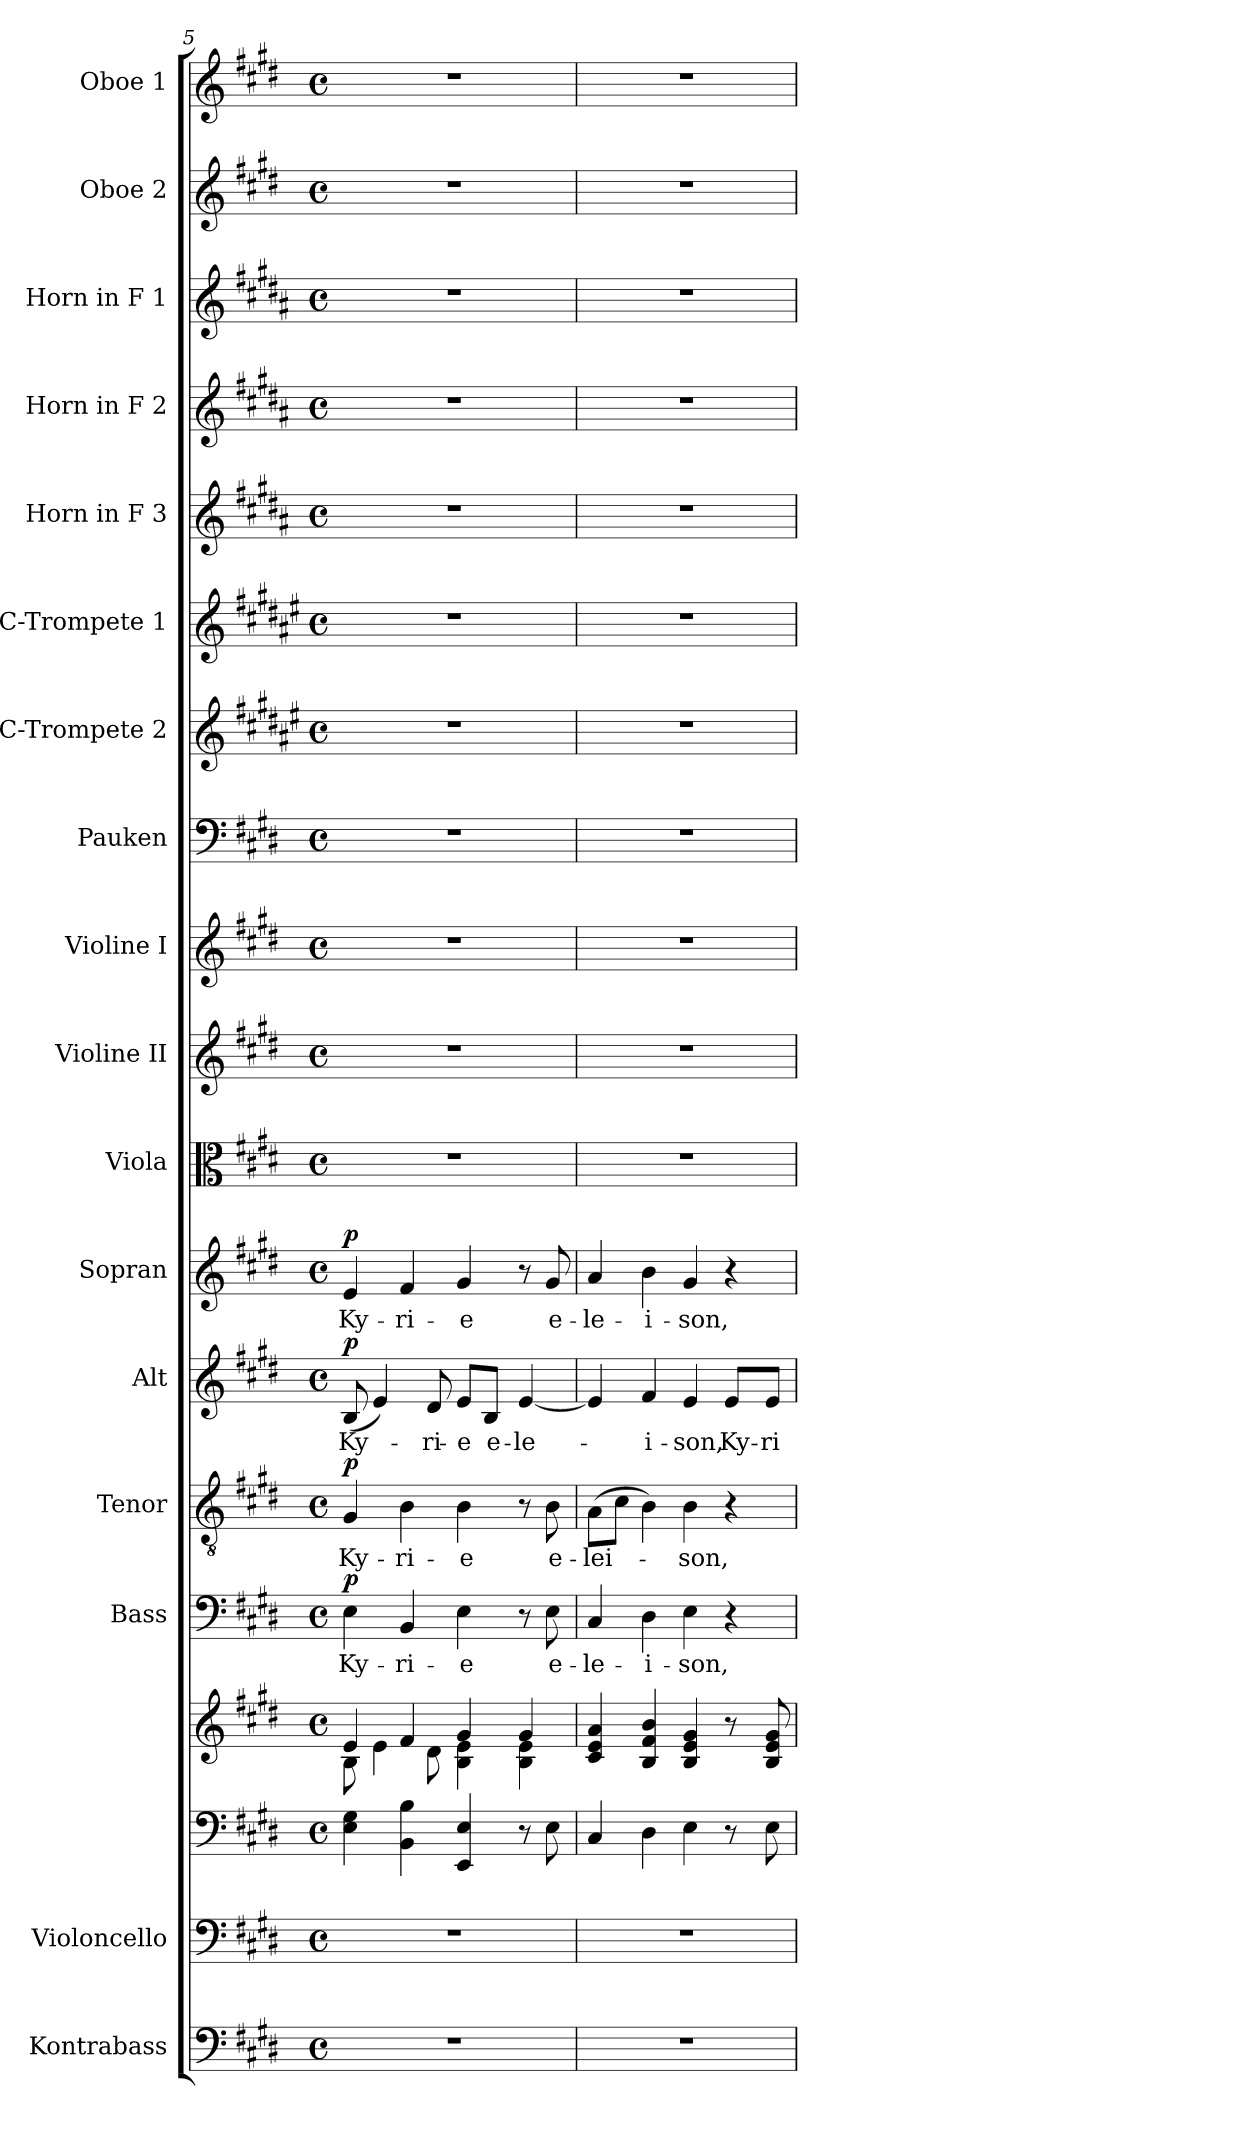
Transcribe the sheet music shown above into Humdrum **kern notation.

**kern	**kern	**kern	**kern	**kern	**text	**dynam	**kern	**text	**dynam	**kern	**text	**dynam	**kern	**text	**dynam	**kern	**kern	**kern	**kern	**kern	**kern	**kern	**kern	**kern	**kern	**kern
*part18	*part17	*part16	*part16	*part15	*part15	*part15	*part14	*part14	*part14	*part13	*part13	*part13	*part12	*part12	*part12	*part11	*part10	*part9	*part8	*part7	*part6	*part5	*part4	*part3	*part2	*part1
*staff19	*staff18	*staff17	*staff16	*staff15	*staff15	*staff15	*staff14	*staff14	*staff14	*staff13	*staff13	*staff13	*staff12	*staff12	*staff12	*staff11	*staff10	*staff9	*staff8	*staff7	*staff6	*staff5	*staff4	*staff3	*staff2	*staff1
*I"Kontrabass	*I"Violoncello	*	*	*I"Bass	*	*	*I"Tenor	*	*	*I"Alt	*	*	*I"Sopran	*	*	*I"Viola	*I"Violine II	*I"Violine I	*I"Pauken	*I"C-Trompete 2	*I"C-Trompete 1	*I"Horn in F 3	*I"Horn in F 2	*I"Horn in F 1	*I"Oboe 2	*I"Oboe 1
*I'Kb.	*I'Vc.	*	*	*I'B.	*	*	*I'T.	*	*	*I'A.	*	*	*I'S.	*	*	*I'Vla.	*I'Vl. II	*I'Vl. I	*I'Pk.	*I'C Trp. 2	*I'C Trp. 1	*	*	*	*I'Ob. 2	*I'Ob. 1
*clefF4	*clefF4	*clefF4	*clefG2	*clefF4	*	*	*clefGv2	*	*	*clefG2	*	*	*clefG2	*	*	*clefC3	*clefG2	*clefG2	*clefF4	*clefG2	*clefG2	*clefG2	*clefG2	*clefG2	*clefG2	*clefG2
*ITrd7c12	*	*	*	*	*	*	*	*	*	*	*	*	*	*	*	*	*	*	*	*ITrd1c2	*ITrd1c2	*ITrd4c7	*ITrd4c7	*ITrd4c7	*	*
*k[f#c#g#d#]	*k[f#c#g#d#]	*k[f#c#g#d#]	*k[f#c#g#d#]	*k[f#c#g#d#]	*	*	*k[f#c#g#d#]	*	*	*k[f#c#g#d#]	*	*	*k[f#c#g#d#]	*	*	*k[f#c#g#d#]	*k[f#c#g#d#]	*k[f#c#g#d#]	*k[f#c#g#d#]	*k[f#c#g#d#]	*k[f#c#g#d#]	*k[f#c#g#d#]	*k[f#c#g#d#]	*k[f#c#g#d#]	*k[f#c#g#d#]	*k[f#c#g#d#]
*E:	*E:	*E:	*E:	*E:	*	*	*E:	*	*	*E:	*	*	*E:	*	*	*E:	*E:	*E:	*E:	*E:	*E:	*E:	*E:	*E:	*E:	*E:
*M4/4	*M4/4	*M4/4	*M4/4	*M4/4	*	*	*M4/4	*	*	*M4/4	*	*	*M4/4	*	*	*M4/4	*M4/4	*M4/4	*M4/4	*M4/4	*M4/4	*M4/4	*M4/4	*M4/4	*M4/4	*M4/4
*met(c)	*met(c)	*met(c)	*met(c)	*met(c)	*	*	*met(c)	*	*	*met(c)	*	*	*met(c)	*	*	*met(c)	*met(c)	*met(c)	*met(c)	*met(c)	*met(c)	*met(c)	*met(c)	*met(c)	*met(c)	*met(c)
=5	=5	=5	=5	=5	=5	=5	=5	=5	=5	=5	=5	=5	=5	=5	=5	=5	=5	=5	=5	=5	=5	=5	=5	=5	=5	=5
*	*	*	*^	*	*	*	*	*	*	*	*	*	*	*	*	*	*	*	*	*	*	*	*	*	*	*
!	!	!	!	!	!	!LO:LY:b	!LO:DY:a	!	!LO:LY:b	!LO:DY:a	!	!LO:LY:b	!LO:DY:a	!	!LO:LY:b	!LO:DY:a	!	!	!	!	!	!	!	!	!	!	!
1r	1r	4E\ 4G#\	4e/	8B\	4E\	Ky-	p	4G#/	Ky-	p	(<8B/	Ky-	p	4e/	Ky-	p	1r	1r	1r	1r	1r	1r	1r	1r	1r	1r	1r
.	.	.	.	4e\	.	.	.	.	.	.	4e/)	.	.	.	.	.	.	.	.	.	.	.	.	.	.	.	.
!	!	!	!	!	!	!LO:LY:b	!	!	!LO:LY:b	!	!	!	!	!	!LO:LY:b	!	!	!	!	!	!	!	!	!	!	!	!
.	.	4BB\ 4B\	4f#/	.	4BB/	-ri-	.	4B\	-ri-	.	.	.	.	4f#/	-ri-	.	.	.	.	.	.	.	.	.	.	.	.
!	!	!	!	!	!	!	!	!	!	!	!	!LO:LY:b	!	!	!	!	!	!	!	!	!	!	!	!	!	!	!
.	.	.	.	8d#\	.	.	.	.	.	.	8d#/	-ri-	.	.	.	.	.	.	.	.	.	.	.	.	.	.	.
!	!	!	!	!	!	!LO:LY:b	!	!	!LO:LY:b	!	!	!LO:LY:b	!	!	!LO:LY:b	!	!	!	!	!	!	!	!	!	!	!	!
.	.	4EE/ 4E/	4g#/	4B\ 4e\	4E\	-e	.	4B\	-e	.	8e/L	-e	.	4g#/	-e	.	.	.	.	.	.	.	.	.	.	.	.
!	!	!	!	!	!	!	!	!	!	!	!	!LO:LY:b	!	!	!	!	!	!	!	!	!	!	!	!	!	!	!
.	.	.	.	.	.	.	.	.	.	.	8B/J	e-	.	.	.	.	.	.	.	.	.	.	.	.	.	.	.
!	!	!	!	!	!	!	!	!	!	!	!	!LO:LY:b	!	!	!	!	!	!	!	!	!	!	!	!	!	!	!
.	.	8r	4g#/	4B\ 4e\	8r	.	.	8r	.	.	[4e/	-le-	.	8r	.	.	.	.	.	.	.	.	.	.	.	.	.
!	!	!	!	!	!	!LO:LY:b	!	!	!LO:LY:b	!	!	!	!	!	!LO:LY:b	!	!	!	!	!	!	!	!	!	!	!	!
.	.	8E\	.	.	8E\	e-	.	8B\	e-	.	.	.	.	8g#/	e-	.	.	.	.	.	.	.	.	.	.	.	.
*	*	*	*v	*v	*	*	*	*	*	*	*	*	*	*	*	*	*	*	*	*	*	*	*	*	*	*	*
=6	=6	=6	=6	=6	=6	=6	=6	=6	=6	=6	=6	=6	=6	=6	=6	=6	=6	=6	=6	=6	=6	=6	=6	=6	=6	=6
!	!	!	!	!	!LO:LY:b	!	!	!LO:LY:b	!	!	!	!	!	!LO:LY:b	!	!	!	!	!	!	!	!	!	!	!	!
1r	1r	4C#/	4c#/ 4e/ 4a/	4C#/	-le-	.	(>8A\L	-lei-	.	4e/]	.	.	4a/	-le-	.	1r	1r	1r	1r	1r	1r	1r	1r	1r	1r	1r
.	.	.	.	.	.	.	8c#\J	.	.	.	.	.	.	.	.	.	.	.	.	.	.	.	.	.	.	.
!	!	!	!	!	!LO:LY:b	!	!	!	!	!	!LO:LY:b	!	!	!LO:LY:b	!	!	!	!	!	!	!	!	!	!	!	!
.	.	4D#\	4B/ 4f#/ 4b/	4D#\	-i-	.	4B\)	.	.	4f#/	-i-	.	4b\	-i-	.	.	.	.	.	.	.	.	.	.	.	.
!	!	!	!	!	!LO:LY:b	!	!	!LO:LY:b	!	!	!LO:LY:b	!	!	!LO:LY:b	!	!	!	!	!	!	!	!	!	!	!	!
.	.	4E\	4B/ 4e/ 4g#/	4E\	-son,	.	4B\	-son,	.	4e/	-son,	.	4g#/	-son,	.	.	.	.	.	.	.	.	.	.	.	.
!	!	!	!	!	!	!	!	!	!	!	!LO:LY:b	!	!	!	!	!	!	!	!	!	!	!	!	!	!	!
.	.	8r	8r	4r	.	.	4r	.	.	8e/L	Ky-	.	4r	.	.	.	.	.	.	.	.	.	.	.	.	.
!	!	!	!	!	!	!	!	!	!	!	!LO:LY:b	!	!	!	!	!	!	!	!	!	!	!	!	!	!	!
.	.	8E\	8B/ 8e/ 8g#/	.	.	.	.	.	.	8e/J	-ri-	.	.	.	.	.	.	.	.	.	.	.	.	.	.	.
=	=	=	=	=	=	=	=	=	=	=	=	=	=	=	=	=	=	=	=	=	=	=	=	=	=	=
*-	*-	*-	*-	*-	*-	*-	*-	*-	*-	*-	*-	*-	*-	*-	*-	*-	*-	*-	*-	*-	*-	*-	*-	*-	*-	*-
